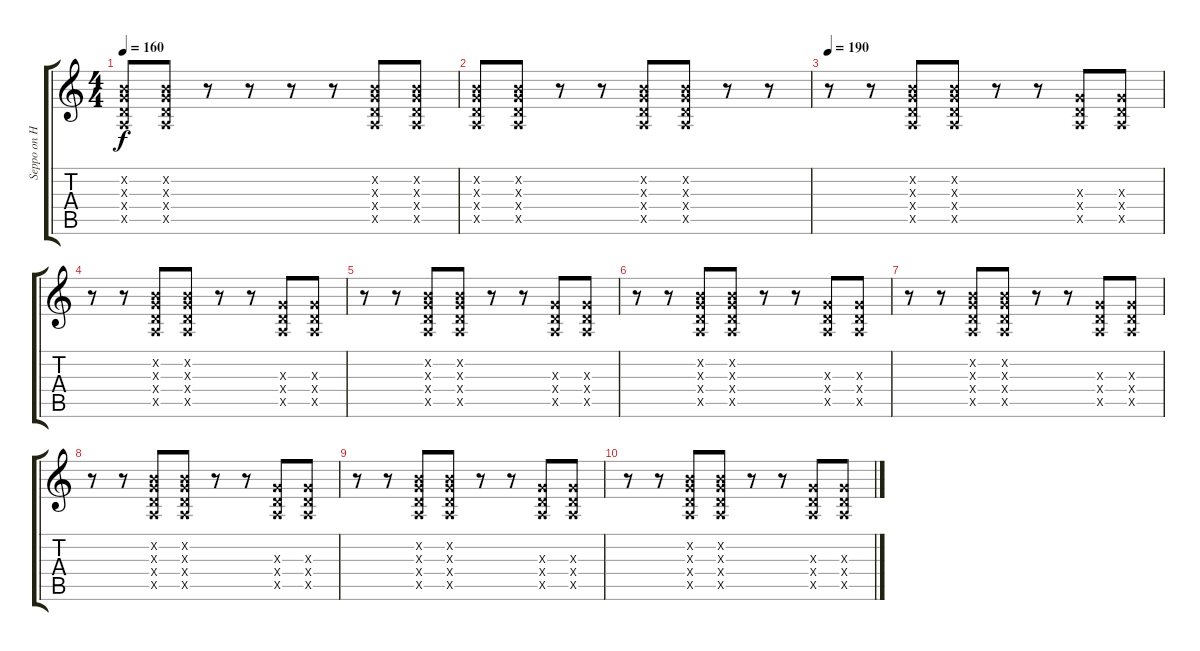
\track ("Seppo on HOMO" "Seppo on H") {instrument electricguitarclean}
\staff {score tabs}
\tuning (E4 B3 G3 D3 A2 E2) {hide}
\ts (4 4)
\tempo 160
\clef g2
\ks c
(0.2{x} 0.3{x} 0.4{x} 0.5{x}).8{dy f} (0.2{x} 0.3{x} 0.4{x} 0.5{x}).8 r.8 r.8 r.8 r.8 (0.2{x} 0.3{x} 0.4{x} 0.5{x}).8 (0.2{x} 0.3{x} 0.4{x} 0.5{x}).8 |
(0.2{x} 0.3{x} 0.4{x} 0.5{x}).8 (0.2{x} 0.3{x} 0.4{x} 0.5{x}).8 r.8 r.8 (0.2{x} 0.3{x} 0.4{x} 0.5{x}).8 (0.2{x} 0.3{x} 0.4{x} 0.5{x}).8 r.8 r.8 |
\tempo 190
r.8 r.8 (0.2{x} 0.3{x} 0.4{x} 0.5{x}).8 (0.2{x} 0.3{x} 0.4{x} 0.5{x}).8 r.8 r.8 (0.3{x} 0.4{x} 0.5{x}).8 (0.3{x} 0.4{x} 0.5{x}).8 |
r.8 r.8 (0.2{x} 0.3{x} 0.4{x} 0.5{x}).8 (0.2{x} 0.3{x} 0.4{x} 0.5{x}).8 r.8 r.8 (0.3{x} 0.4{x} 0.5{x}).8 (0.3{x} 0.4{x} 0.5{x}).8 |
r.8 r.8 (0.2{x} 0.3{x} 0.4{x} 0.5{x}).8 (0.2{x} 0.3{x} 0.4{x} 0.5{x}).8 r.8 r.8 (0.3{x} 0.4{x} 0.5{x}).8 (0.3{x} 0.4{x} 0.5{x}).8 |
r.8 r.8 (0.2{x} 0.3{x} 0.4{x} 0.5{x}).8 (0.2{x} 0.3{x} 0.4{x} 0.5{x}).8 r.8 r.8 (0.3{x} 0.4{x} 0.5{x}).8 (0.3{x} 0.4{x} 0.5{x}).8 |
r.8 r.8 (0.2{x} 0.3{x} 0.4{x} 0.5{x}).8 (0.2{x} 0.3{x} 0.4{x} 0.5{x}).8 r.8 r.8 (0.3{x} 0.4{x} 0.5{x}).8 (0.3{x} 0.4{x} 0.5{x}).8 |
r.8 r.8 (0.2{x} 0.3{x} 0.4{x} 0.5{x}).8 (0.2{x} 0.3{x} 0.4{x} 0.5{x}).8 r.8 r.8 (0.3{x} 0.4{x} 0.5{x}).8 (0.3{x} 0.4{x} 0.5{x}).8 |
r.8 r.8 (0.2{x} 0.3{x} 0.4{x} 0.5{x}).8 (0.2{x} 0.3{x} 0.4{x} 0.5{x}).8 r.8 r.8 (0.3{x} 0.4{x} 0.5{x}).8 (0.3{x} 0.4{x} 0.5{x}).8 |
r.8 r.8 (0.2{x} 0.3{x} 0.4{x} 0.5{x}).8 (0.2{x} 0.3{x} 0.4{x} 0.5{x}).8 r.8 r.8 (0.3{x} 0.4{x} 0.5{x}).8 (0.3{x} 0.4{x} 0.5{x}).8
